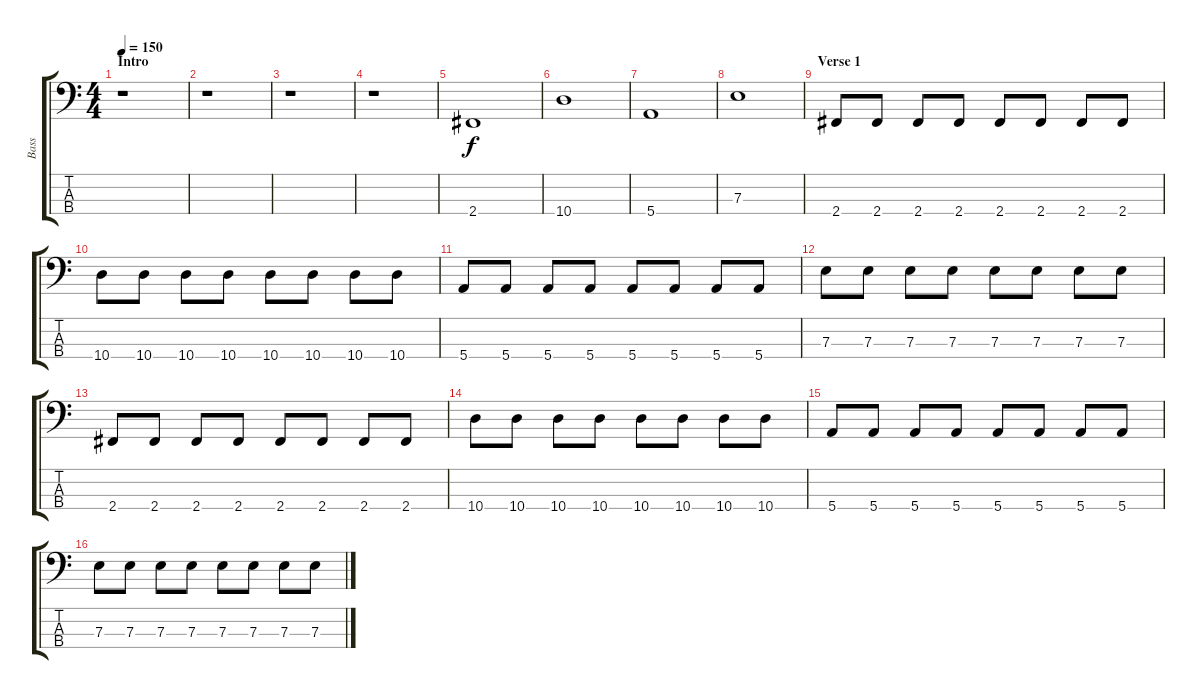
\track ("Bass" "Bass") {instrument electricbasspick}
\staff {score tabs}
\tuning (G2 D2 A1 E1) {hide}
\ts (4 4)
\section ("" "Intro")
\tempo 150
\clef f4
\ks c
r.1{dy f instrument electricbasspick} |
r.1 |
r.1 |
r.1 |
2.4.1 |
10.4.1 |
5.4.1 |
7.3.1 |
\section ("" "Verse 1")
2.4.8 2.4.8 2.4.8 2.4.8 2.4.8 2.4.8 2.4.8 2.4.8 |
10.4.8 10.4.8 10.4.8 10.4.8 10.4.8 10.4.8 10.4.8 10.4.8 |
5.4.8 5.4.8 5.4.8 5.4.8 5.4.8 5.4.8 5.4.8 5.4.8 |
7.3.8 7.3.8 7.3.8 7.3.8 7.3.8 7.3.8 7.3.8 7.3.8 |
2.4.8 2.4.8 2.4.8 2.4.8 2.4.8 2.4.8 2.4.8 2.4.8 |
10.4.8 10.4.8 10.4.8 10.4.8 10.4.8 10.4.8 10.4.8 10.4.8 |
5.4.8 5.4.8 5.4.8 5.4.8 5.4.8 5.4.8 5.4.8 5.4.8 |
7.3.8 7.3.8 7.3.8 7.3.8 7.3.8 7.3.8 7.3.8 7.3.8
